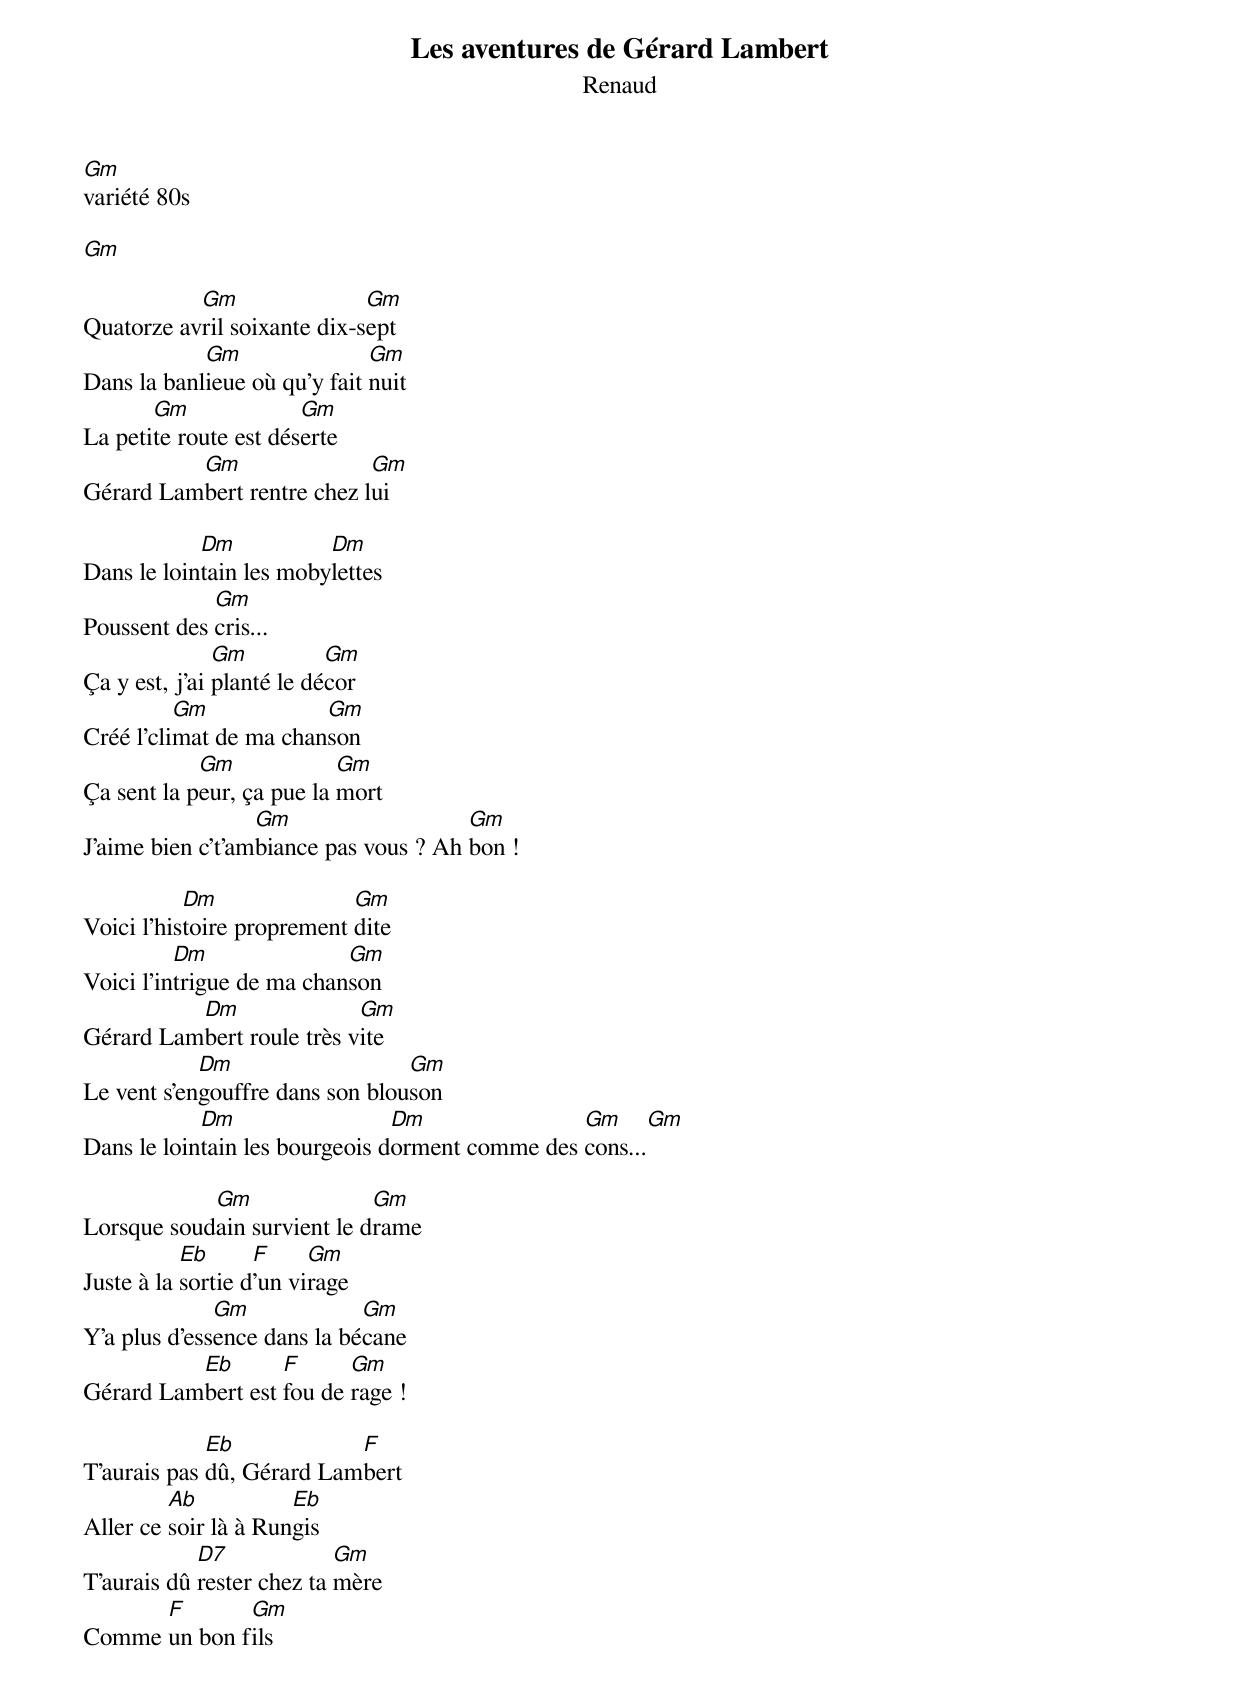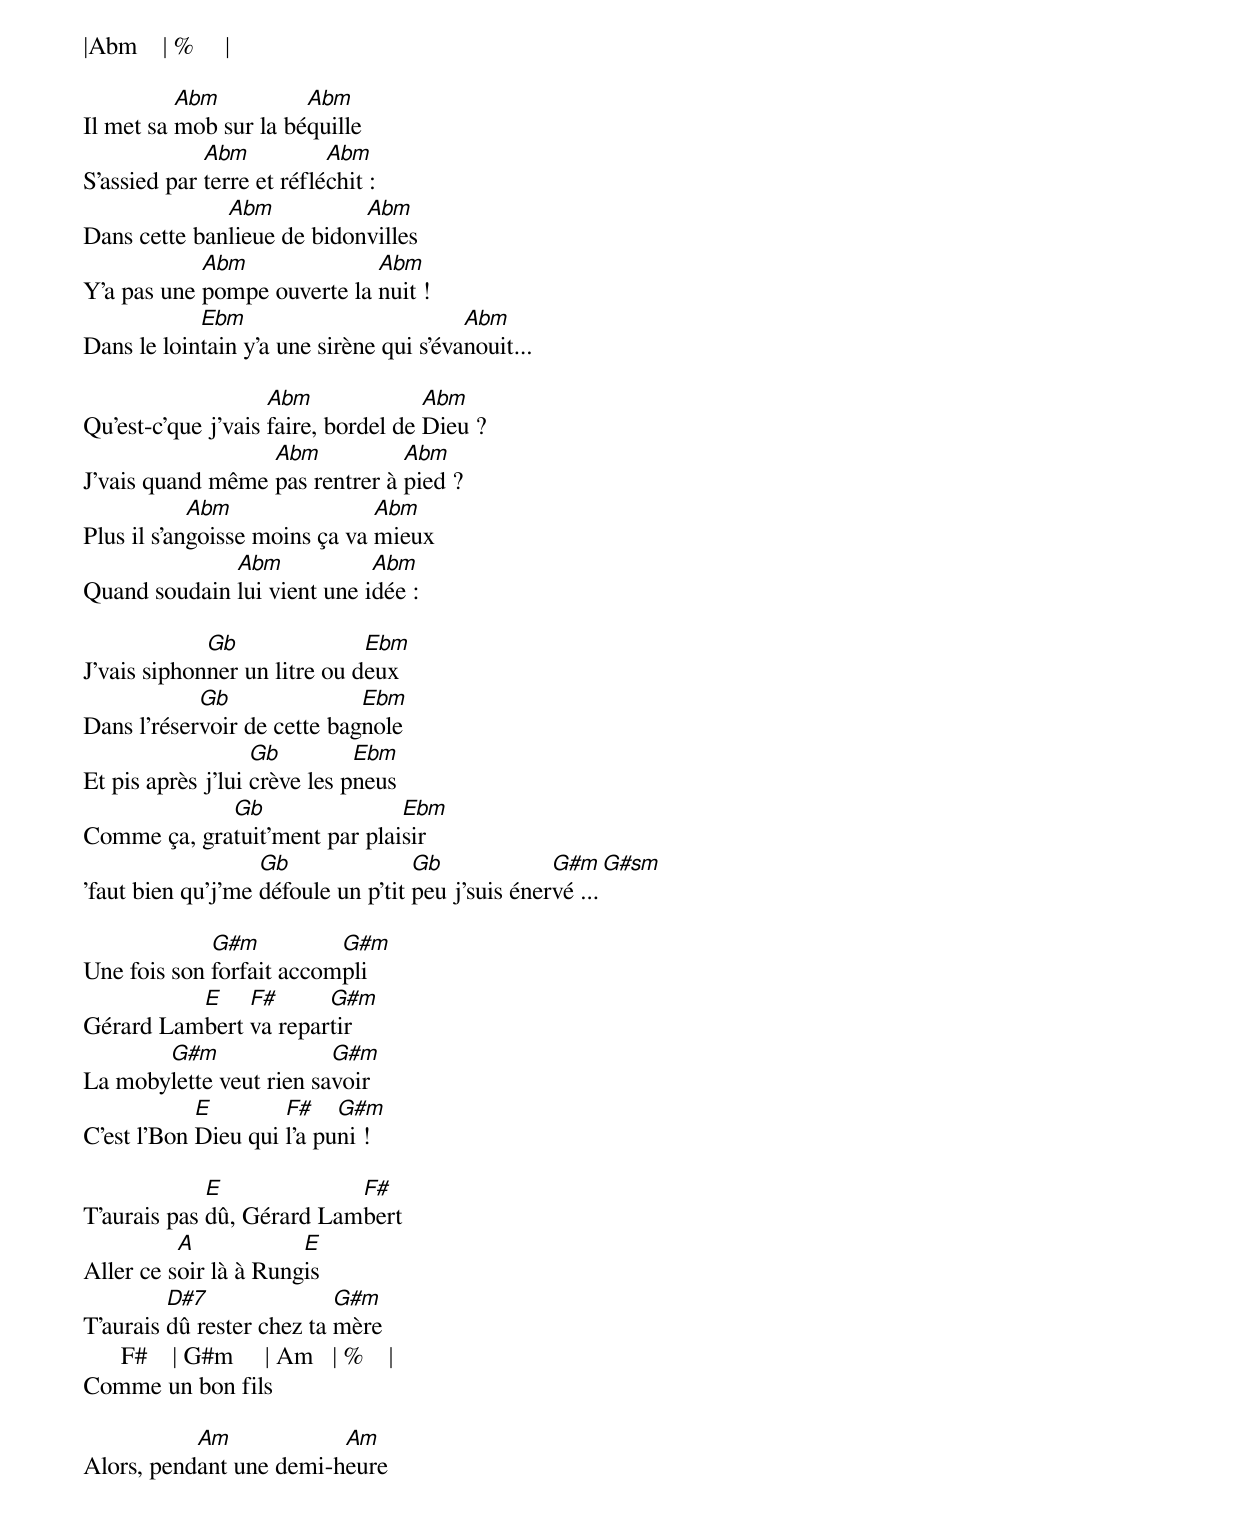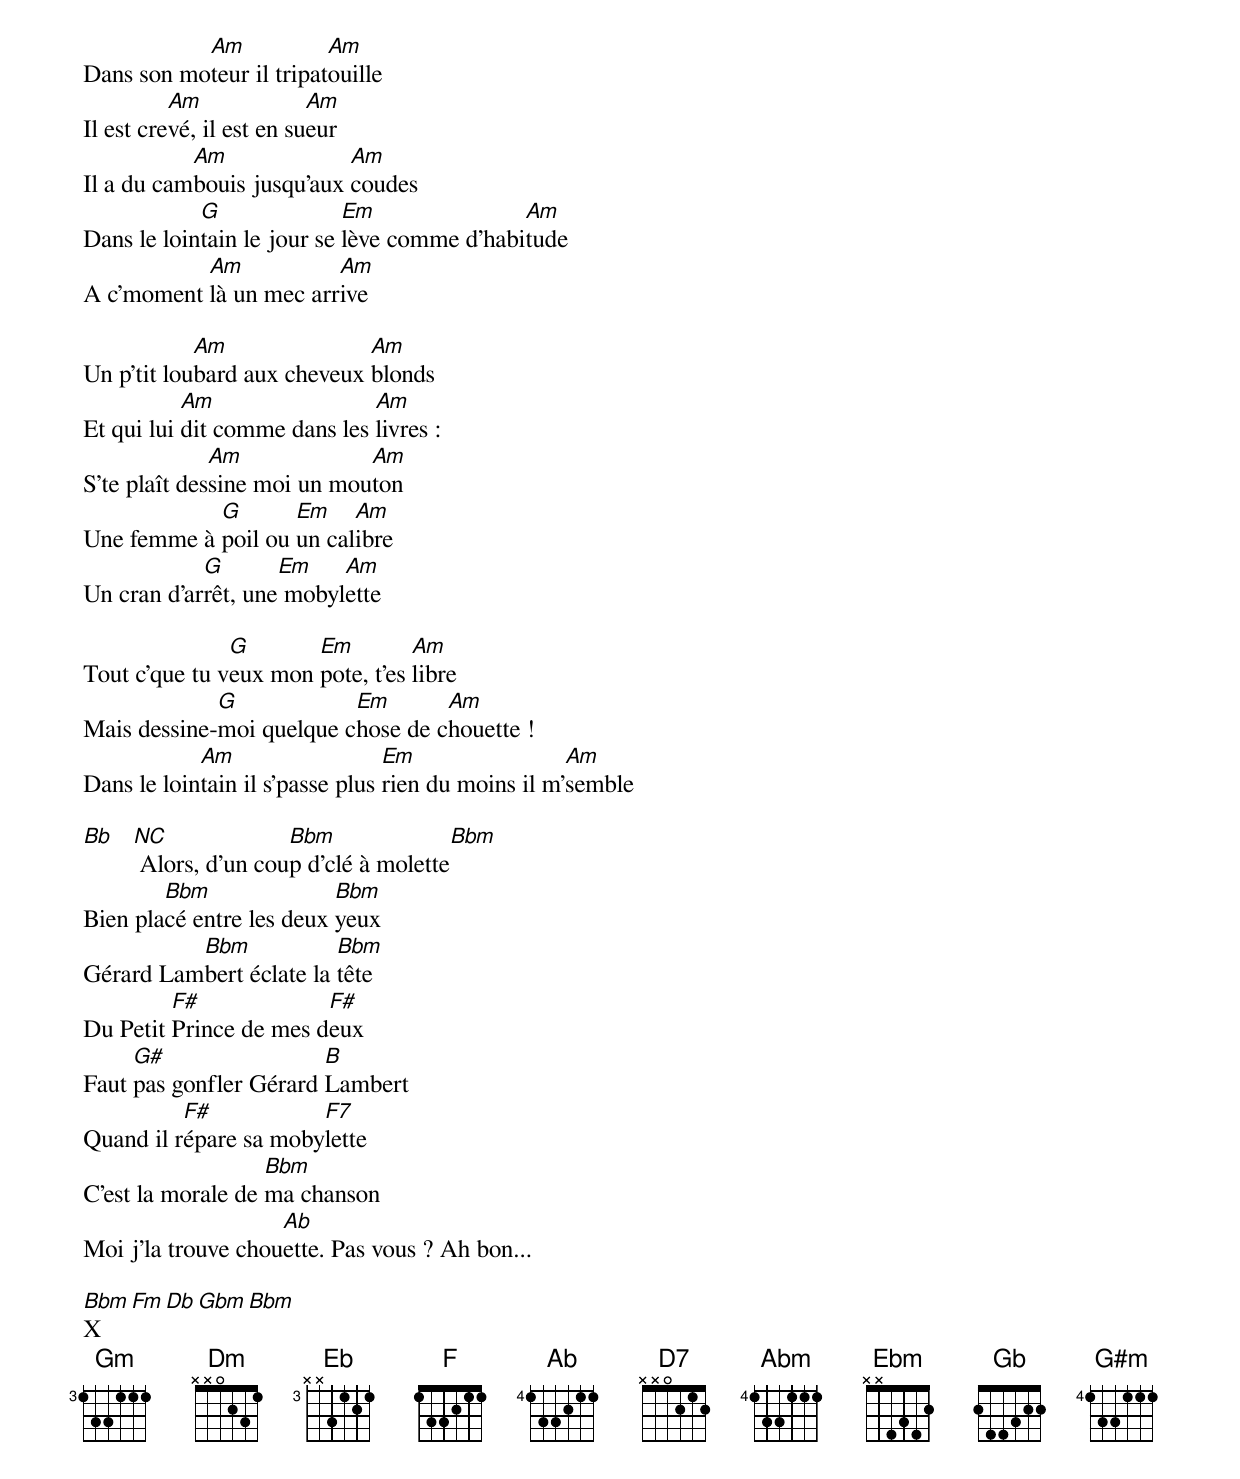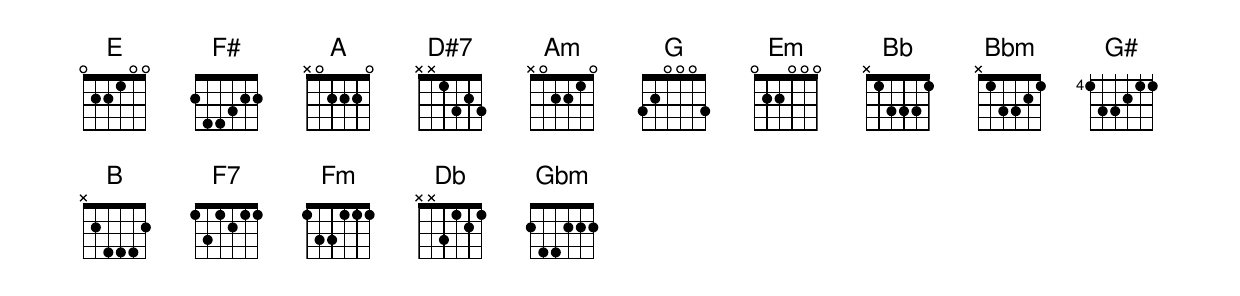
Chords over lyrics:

Les aventures de Gérard Lambert
Renaud
Gm
variété 80s

Gm

           Gm                Gm
Quatorze avril soixante dix-sept
            Gm                Gm
Dans la banlieue où qu'y fait nuit
       Gm              Gm
La petite route est déserte
          Gm                Gm
Gérard Lambert rentre chez lui

            Dm           Dm
Dans le lointain les mobylettes
             Gm
Poussent des cris...
               Gm          Gm
Ça y est, j'ai planté le décor
          Gm            Gm
Créé l'climat de ma chanson
            Gm             Gm
Ça sent la peur, ça pue la mort
                  Gm                   Gm
J'aime bien c't'ambiance pas vous ? Ah bon !

           Dm               Gm
Voici l'histoire proprement dite
          Dm               Gm
Voici l'intrigue de ma chanson
          Dm               Gm
Gérard Lambert roule très vite
            Dm                   Gm
Le vent s'engouffre dans son blouson
            Dm                  Dm               Gm         Gm
Dans le lointain les bourgeois dorment comme des cons...

            Gm               Gm
Lorsque soudain survient le drame
           Eb      F     Gm
Juste à la sortie d'un virage
              Gm             Gm
Y'a plus d'essence dans la bécane
          Eb       F      Gm
Gérard Lambert est fou de rage !

             Eb            F
T'aurais pas dû, Gérard Lambert
         Ab           Eb
Aller ce soir là à Rungis
            D7             Gm
T'aurais dû rester chez ta mère
      F       Gm
Comme un bon fils

|Abm    | %     |

          Abm          Abm
Il met sa mob sur la béquille
             Abm           Abm
S'assied par terre et réfléchit :
              Abm           Abm
Dans cette banlieue de bidonvilles
            Abm              Abm
Y'a pas une pompe ouverte la nuit !
            Ebm                          Abm
Dans le lointain y'a une sirène qui s'évanouit...

                    Abm              Abm
Qu'est-c'que j'vais faire, bordel de Dieu ?
                  Abm           Abm
J'vais quand même pas rentrer à pied ?
            Abm                Abm
Plus il s'angoisse moins ça va mieux
              Abm            Abm
Quand soudain lui vient une idée :

             Gb               Ebm
J'vais siphonner un litre ou deux
            Gb               Ebm
Dans l'réservoir de cette bagnole
                   Gb         Ebm
Et pis après j'lui crève les pneus
             Gb                Ebm
Comme ça, gratuit'ment par plaisir
                   Gb               Gb             G#m     G#sm
'faut bien qu'j'me défoule un p'tit peu j'suis énervé ...

             G#m          G#m
Une fois son forfait accompli
          E    F#      G#m
Gérard Lambert va repartir
       G#m               G#m
La mobylette veut rien savoir
            E        F#    G#m
C'est l'Bon Dieu qui l'a puni !

             E             F#
T'aurais pas dû, Gérard Lambert
          A            E
Aller ce soir là à Rungis
         D#7               G#m
T'aurais dû rester chez ta mère
      F#    | G#m     | Am   | %    |
Comme un bon fils

           Am            Am
Alors, pendant une demi-heure
           Am            Am
Dans son moteur il tripatouille
          Am              Am
Il est crevé, il est en sueur
           Am              Am
Il a du cambouis jusqu'aux coudes
            G               Em               Am
Dans le lointain le jour se lève comme d'habitude
           Am           Am
A c'moment là un mec arrive

            Am               Am
Un p'tit loubard aux cheveux blonds
           Am                 Am
Et qui lui dit comme dans les livres :
              Am             Am
S'te plaît dessine moi un mouton
            G       Em    Am
Une femme à poil ou un calibre
            G       Em    Am
Un cran d'arrêt, une mobylette

               G       Em         Am
Tout c'que tu veux mon pote, t'es libre
             G            Em       Am
Mais dessine-moi quelque chose de chouette !
            Am                   Em                 Am
Dans le lointain il s'passe plus rien du moins il m'semble

Bb (NC)            Bbm              Bbm
    Alors, d'un coup d'clé à molette
        Bbm               Bbm
Bien placé entre les deux yeux
          Bbm            Bbm
Gérard Lambert éclate la tête
         F#             F#
Du Petit Prince de mes deux
     G#                 B
Faut pas gonfler Gérard Lambert
          F#           F7
Quand il répare sa mobylette
                   Bbm
C'est la morale de ma chanson
                    Ab
Moi j'la trouve chouette. Pas vous ? Ah bon...

Bbm   Fm   Db   Gbm   Bbm
X
